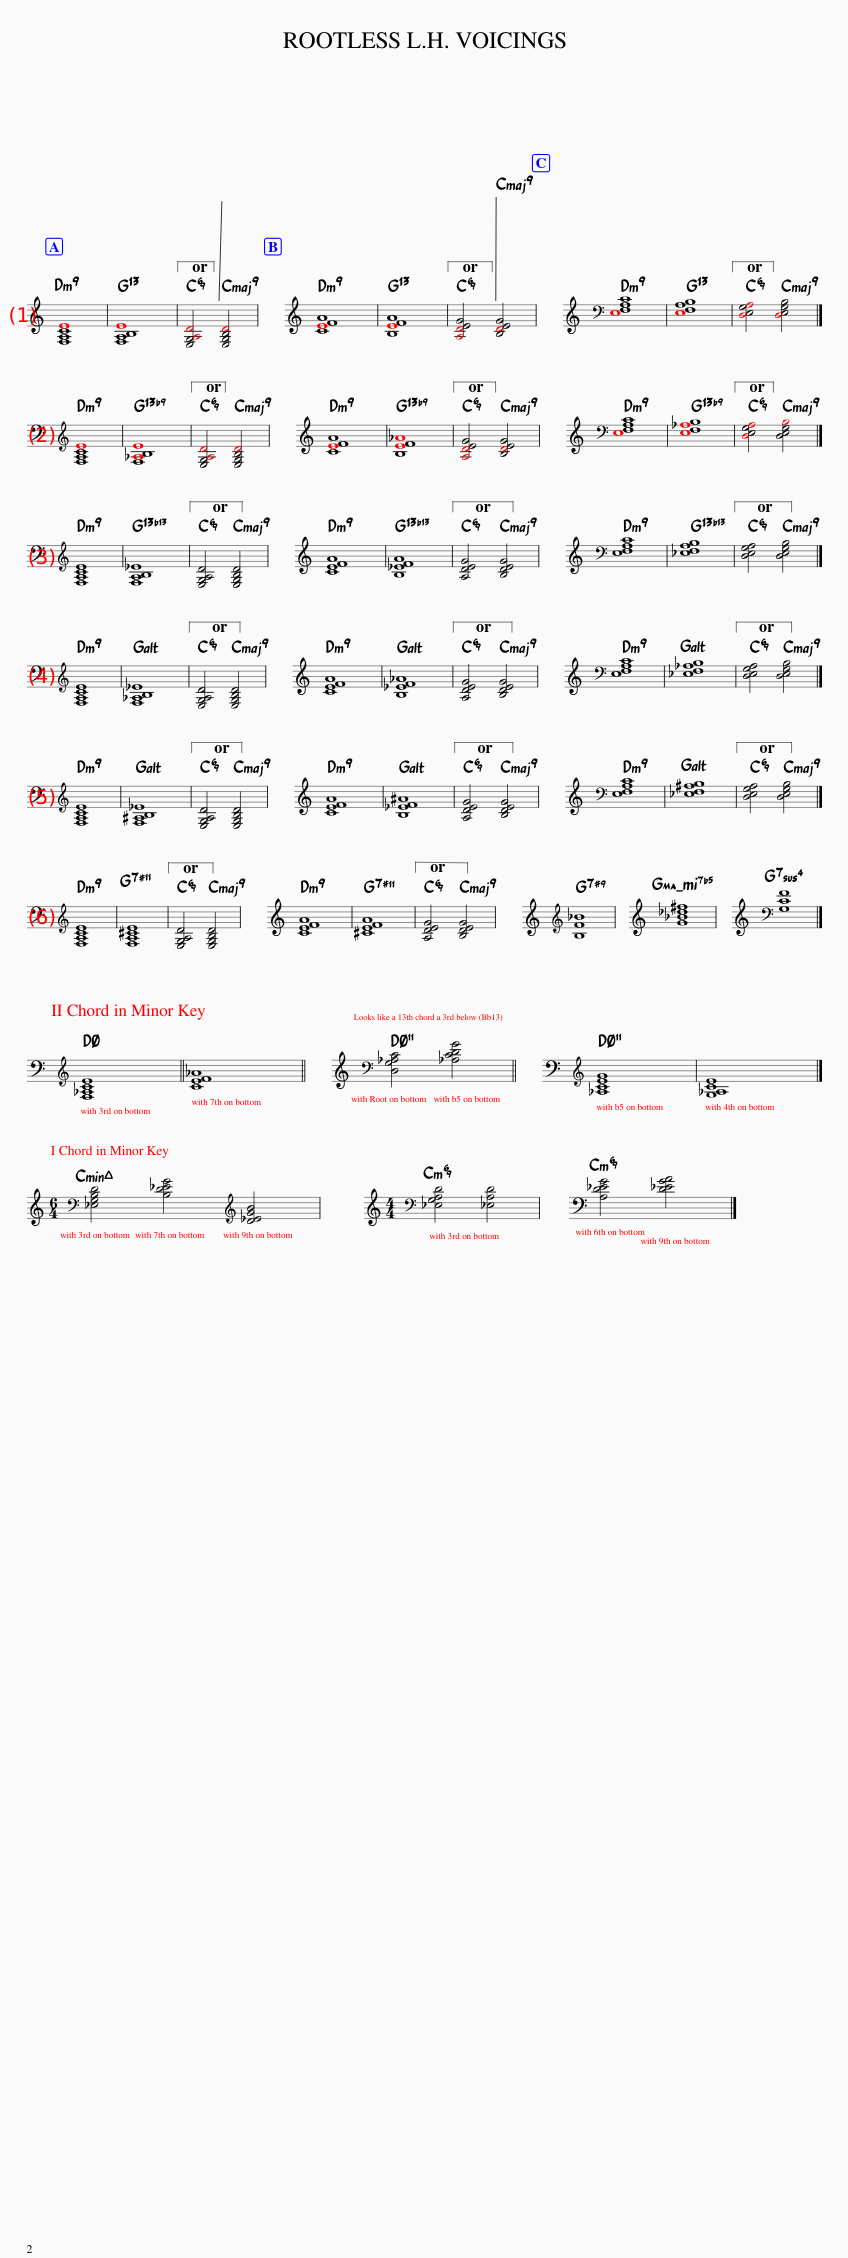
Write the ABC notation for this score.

X:1
L:1/8
M:4/4
I:linebreak $
K:C
V:1 treble
V:1
 [F,A,CE]8 | [F,A,B,E]8 | [E,G,A,D]4 [E,G,B,D]4 || [CEFA]8 | [B,EFA]8 | %5
 [A,DEG]4 [B,DEG]4 ||[K:bass] [E,F,A,C]8 | [E,F,A,B,]8 | [D,E,G,A,]4 [D,E,G,B,]4 |]$[K:treble] [F,A,CE]8 | %10
 [F,_A,B,E]8 | [E,G,A,D]4 [E,G,B,D]4 || [CEFA]8 | [B,EF_A]8 | [A,DEG]4 [B,DEG]4 || %15
[K:bass] [E,F,A,C]8 | [E,F,_A,B,]8 | [D,E,G,A,]4 [D,E,G,B,]4 |]$[K:treble] [F,A,CE]8 | [F,A,B,_E]8 | %20
 [E,G,A,D]4 [E,G,B,D]4 || [CEFA]8 | [B,_EFA]8 | [A,DEG]4 [B,DEG]4 ||[K:bass] [E,F,A,C]8 | %25
 [_E,F,A,B,]8 | [D,E,G,A,]4 [D,E,G,B,]4 |]$[K:treble] [F,A,CE]8 | [F,_A,B,_E]8 | [E,G,A,D]4 [E,G,B,D]4 || %30
 [CEFA]8 | [B,_EF_A]8 | [A,DEG]4 [B,DEG]4 ||[K:bass] [E,F,A,C]8 | [_E,F,_A,B,]8 | %35
 [D,E,G,A,]4 [D,E,G,B,]4 |]$[K:treble] [F,A,CE]8 | [F,^A,B,_E]8 | [E,G,A,D]4 [E,G,B,D]4 || [CEFA]8 | %40
 [B,_EF^A]8 | [A,DEG]4 [B,DEG]4 ||[K:bass] [E,F,A,C]8 | [_E,F,^A,B,]8 | [D,E,G,A,]4 [D,E,G,B,]4 |]$ %45
[K:treble] [F,A,CE]8 | [F,A,^CE]8 | [E,G,A,D]4 [E,G,B,D]4 || [CEFA]8 | [^CEFA]8 | %50
 [A,DEG]4 [B,DEG]4 ||[K:treble] [B,F_B]8 | [G_B_d^f]8 |[K:bass] [G,CF]8 |]$[K:treble] [F,_A,CE]8 || %55
 [CEF_A]8 ||[K:bass] [D,G,_A,C]4 [_A,CDG]4 ||[K:treble] [_A,CEG]8 | [G,_A,CE]8 |]$[M:6/4][K:bass] [_E,G,B,D]4 [B,D_EG]4[K:treble] [D_EGB]4 | %60
[M:4/4][K:bass] [_E,G,A,D]4 [_E,A,D]4 | [A,D_EG]4 [D_EGA]4 |] %62
